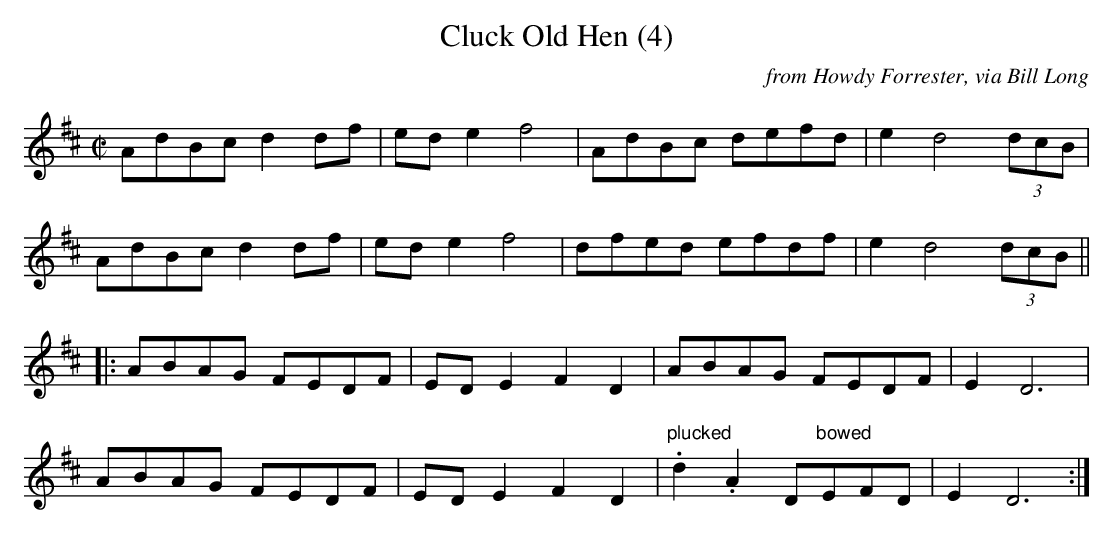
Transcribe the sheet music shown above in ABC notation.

X:1
T: Cluck Old Hen (4)
C: from Howdy Forrester, via Bill Long
M:C|
K:D
AdBcd2df|ede2f4|AdBc defd|e2d4(3dcB|
AdBcd2df|ede2f4|dfed efdf|e2d4(3dcB||
|:ABAG FEDF|EDE2F2D2|ABAG FEDF|E2D6|
ABAG FEDF|EDE2F2D2|"plucked".d2.A2D"bowed"EFD|E2D6:|
